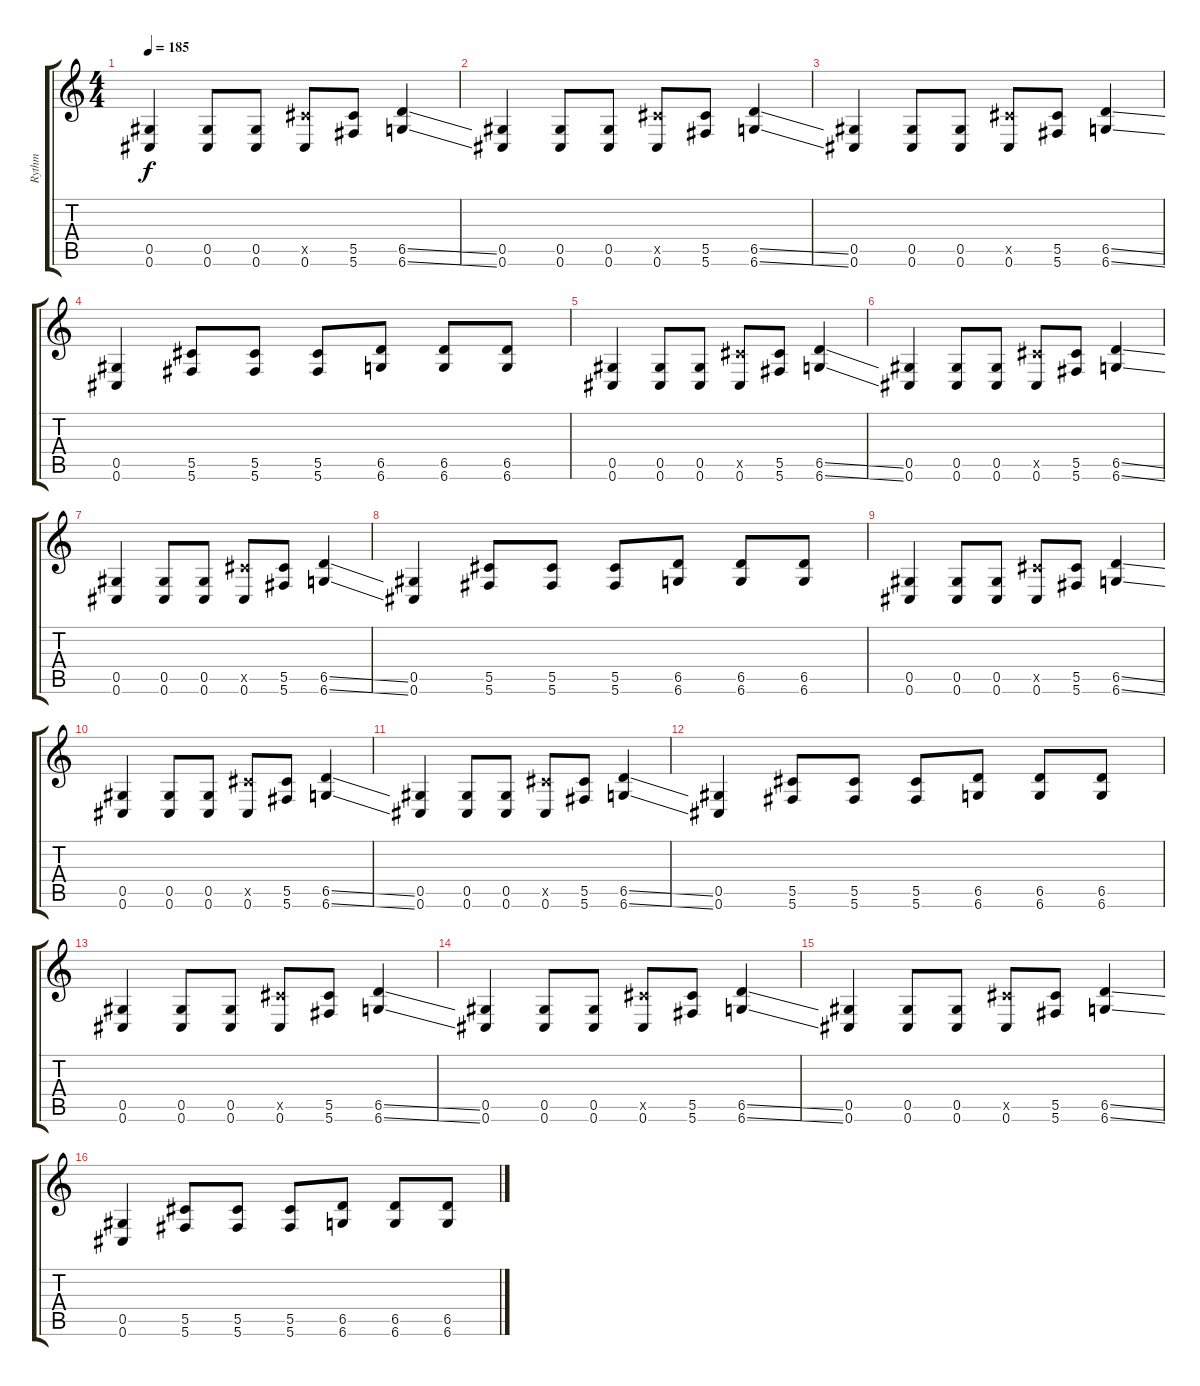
\track ("Rythm" "Rythm") {instrument distortionguitar}
\staff {score tabs}
\tuning (Eb4 Bb3 Gb3 Db3 Ab2 Db2) {hide}
\ts (4 4)
\tempo 185
\clef g2
\ks c
(0.5 0.6).4{dy f} (0.5 0.6).8 (0.5 0.6).8 (5.5{x} 0.6).8 (5.5 5.6).8 (6.5{ss} 6.6{ss}).4 |
(0.5 0.6).4 (0.5 0.6).8 (0.5 0.6).8 (5.5{x} 0.6).8 (5.5 5.6).8 (6.5{ss} 6.6{ss}).4 |
(0.5 0.6).4 (0.5 0.6).8 (0.5 0.6).8 (5.5{x} 0.6).8 (5.5 5.6).8 (6.5{ss} 6.6{ss}).4 |
(0.5 0.6).4 (5.5 5.6).8 (5.5 5.6).8 (5.5 5.6).8 (6.5 6.6).8 (6.5 6.6).8 (6.5 6.6).8 |
(0.5 0.6).4 (0.5 0.6).8 (0.5 0.6).8 (5.5{x} 0.6).8 (5.5 5.6).8 (6.5{ss} 6.6{ss}).4 |
(0.5 0.6).4 (0.5 0.6).8 (0.5 0.6).8 (5.5{x} 0.6).8 (5.5 5.6).8 (6.5{ss} 6.6{ss}).4 |
(0.5 0.6).4 (0.5 0.6).8 (0.5 0.6).8 (5.5{x} 0.6).8 (5.5 5.6).8 (6.5{ss} 6.6{ss}).4 |
(0.5 0.6).4 (5.5 5.6).8 (5.5 5.6).8 (5.5 5.6).8 (6.5 6.6).8 (6.5 6.6).8 (6.5 6.6).8 |
(0.5 0.6).4 (0.5 0.6).8 (0.5 0.6).8 (5.5{x} 0.6).8 (5.5 5.6).8 (6.5{ss} 6.6{ss}).4 |
(0.5 0.6).4 (0.5 0.6).8 (0.5 0.6).8 (5.5{x} 0.6).8 (5.5 5.6).8 (6.5{ss} 6.6{ss}).4 |
(0.5 0.6).4 (0.5 0.6).8 (0.5 0.6).8 (5.5{x} 0.6).8 (5.5 5.6).8 (6.5{ss} 6.6{ss}).4 |
(0.5 0.6).4 (5.5 5.6).8 (5.5 5.6).8 (5.5 5.6).8 (6.5 6.6).8 (6.5 6.6).8 (6.5 6.6).8 |
(0.5 0.6).4 (0.5 0.6).8 (0.5 0.6).8 (5.5{x} 0.6).8 (5.5 5.6).8 (6.5{ss} 6.6{ss}).4 |
(0.5 0.6).4 (0.5 0.6).8 (0.5 0.6).8 (5.5{x} 0.6).8 (5.5 5.6).8 (6.5{ss} 6.6{ss}).4 |
(0.5 0.6).4 (0.5 0.6).8 (0.5 0.6).8 (5.5{x} 0.6).8 (5.5 5.6).8 (6.5{ss} 6.6{ss}).4 |
(0.5 0.6).4 (5.5 5.6).8 (5.5 5.6).8 (5.5 5.6).8 (6.5 6.6).8 (6.5 6.6).8 (6.5 6.6).8
